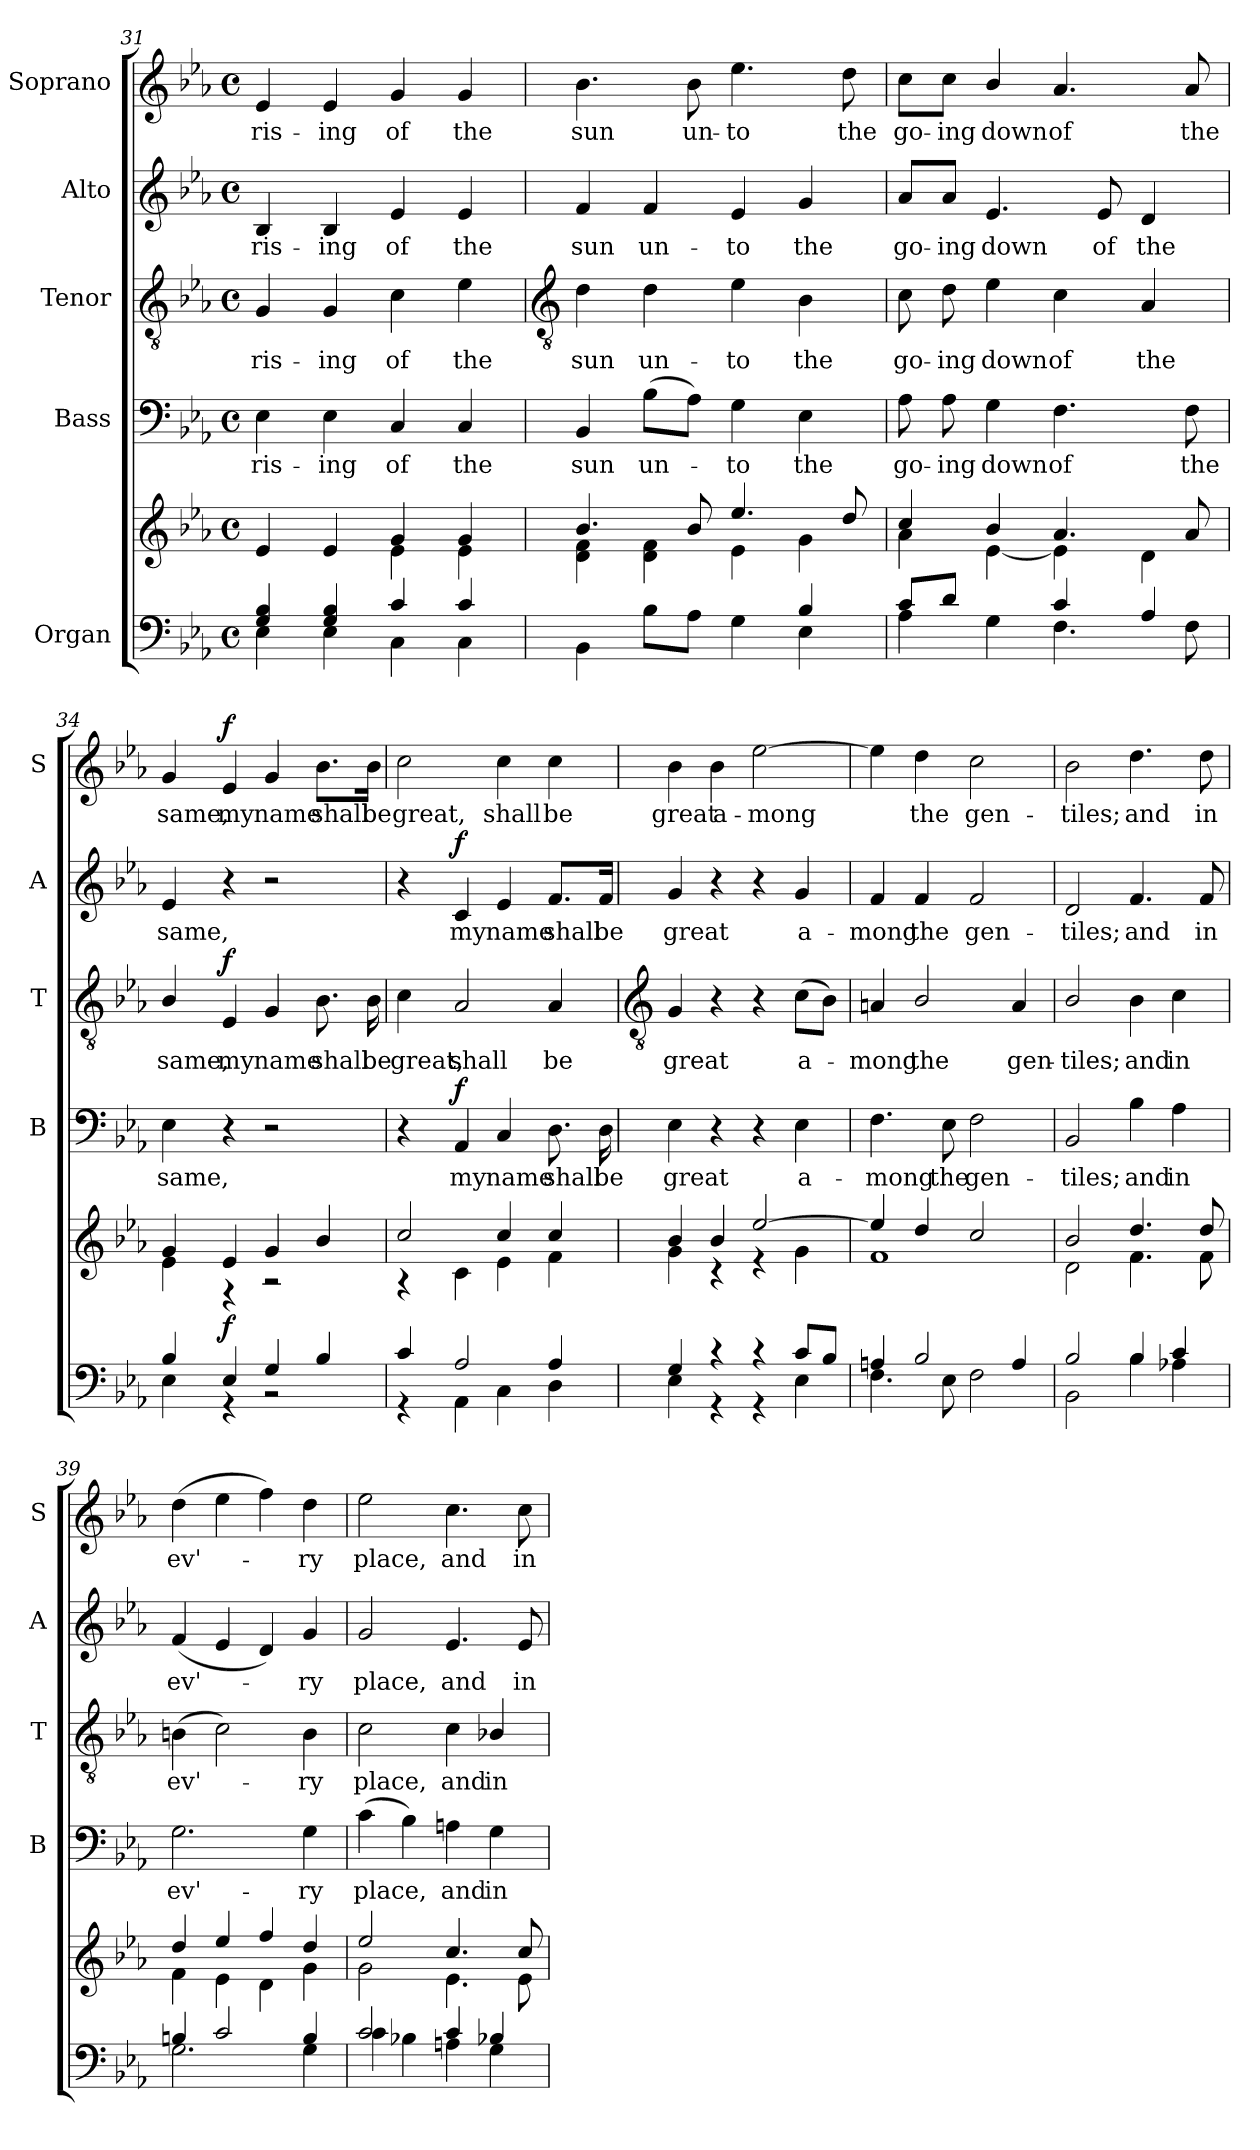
**kern	**kern	**dynam	**kern	**text	**dynam	**kern	**text	**dynam	**kern	**text	**dynam	**kern	**text	**dynam
*part5	*part5	*part5	*part4	*part4	*part4	*part3	*part3	*part3	*part2	*part2	*part2	*part1	*part1	*part1
*staff6	*staff5	*staff5/6	*staff4	*staff4	*staff4	*staff3	*staff3	*staff3	*staff2	*staff2	*staff2	*staff1	*staff1	*staff1
*I"Organ	*	*	*I"Bass	*	*	*I"Tenor	*	*	*I"Alto	*	*	*I"Soprano	*	*
*	*	*	*I'B	*	*	*I'T	*	*	*I'A	*	*	*I'S	*	*
*clefF4	*clefG2	*	*clefF4	*	*	*clefGv2	*	*	*clefG2	*	*	*clefG2	*	*
*k[b-e-a-]	*k[b-e-a-]	*	*k[b-e-a-]	*	*	*k[b-e-a-]	*	*	*k[b-e-a-]	*	*	*k[b-e-a-]	*	*
*E-:	*E-:	*	*E-:	*	*	*E-:	*	*	*E-:	*	*	*E-:	*	*
*M4/4	*M4/4	*	*M4/4	*	*	*M4/4	*	*	*M4/4	*	*	*M4/4	*	*
*met(c)	*met(c)	*	*met(c)	*	*	*met(c)	*	*	*met(c)	*	*	*met(c)	*	*
=31	=31	=31	=31	=31	=31	=31	=31	=31	=31	=31	=31	=31	=31	=31
*^	*^	*	*	*	*	*	*	*	*	*	*	*	*	*
!	!	!	!	!	!	!LO:LY:b	!	!	!LO:LY:b	!	!	!LO:LY:b	!	!	!LO:LY:b	!
4G/ 4B-/	4E-\	4e-/	2ryy	.	4E-	ris-	.	4G	ris-	.	4B-	ris-	.	4e-	ris-	.
!	!	!	!	!	!	!LO:LY:b	!	!	!LO:LY:b	!	!	!LO:LY:b	!	!	!LO:LY:b	!
4G/ 4B-/	4E-\	4e-/	.	.	4E-	-ing	.	4G	-ing	.	4B-	-ing	.	4e-	-ing	.
!	!	!	!	!	!	!LO:LY:b	!	!	!LO:LY:b	!	!	!LO:LY:b	!	!	!LO:LY:b	!
4c/	4C\	4g/	4e-\	.	4C	of	.	4c	of	.	4e-	of	.	4g	of	.
!	!	!	!	!	!	!LO:LY:b	!	!	!LO:LY:b	!	!	!LO:LY:b	!	!	!LO:LY:b	!
4c/	4C\	4g/	4e-\	.	4C	the	.	4e-	the	.	4e-	the	.	4g	the	.
!!LO:LB:g=z
=32	=32	=32	=32	=32	=32	=32	=32	=32	=32	=32	=32	=32	=32	=32	=32	=32
*	*	*	*	*	*	*	*	*clefGv2	*	*	*	*	*	*	*	*
!	!	!	!	!	!	!LO:LY:b	!	!	!LO:LY:b	!	!	!LO:LY:b	!	!	!LO:LY:b	!
4ryy	4BB-\	4.b-/	4d\ 4f\	.	4BB-	sun	.	4d	sun	.	4f	sun	.	4.b-	sun	.
!	!	!	!	!	!	!LO:LY:b	!	!	!LO:LY:b	!	!	!LO:LY:b	!	!	!	!
4ryy	8B-\L	.	4d\ 4f\	.	(>8B-L	un-	.	4d	un-	.	4f	un-	.	.	.	.
!	!	!	!	!	!	!	!	!	!	!	!	!	!	!	!LO:LY:b	!
.	8A-\J	8b-/	.	.	8A-J)	.	.	.	.	.	.	.	.	8b-	un-	.
!	!	!	!	!	!	!LO:LY:b	!	!	!LO:LY:b	!	!	!LO:LY:b	!	!	!LO:LY:b	!
4ryy	4G\	4.ee-/	4e-\	.	4G	to	.	4e-	-to	.	4e-	-to	.	4.ee-	-to	.
!	!	!	!	!	!	!LO:LY:b	!	!	!LO:LY:b	!	!	!LO:LY:b	!	!	!	!
4B-/	4E-\	.	4g\	.	4E-	the	.	4B-	the	.	4g	the	.	.	.	.
!	!	!	!	!	!	!	!	!	!	!	!	!	!	!	!LO:LY:b	!
.	.	8dd/	.	.	.	.	.	.	.	.	.	.	.	8dd	the	.
=33	=33	=33	=33	=33	=33	=33	=33	=33	=33	=33	=33	=33	=33	=33	=33	=33
!	!	!	!	!	!	!LO:LY:b	!	!	!LO:LY:b	!	!	!LO:LY:b	!	!	!LO:LY:b	!
8c/L	4A-\	4cc/	4a-\	.	8A-	go-	.	8c	go-	.	8a-/L	go-	.	8cc\L	go-	.
!	!	!	!	!	!	!LO:LY:b	!	!	!LO:LY:b	!	!	!LO:LY:b	!	!	!LO:LY:b	!
8d/J	.	.	.	.	8A-	-ing	.	8d	-ing	.	8a-/J	-ing	.	8cc\J	-ing	.
!	!	!	!	!	!	!LO:LY:b	!	!	!LO:LY:b	!	!	!LO:LY:b	!	!	!LO:LY:b	!
4ryy	4G\	4b-/	[4e-\	.	4G	down	.	4e-	down	.	4.e-	down	.	4b-/	down	.
!	!	!	!	!	!	!LO:LY:b	!	!	!LO:LY:b	!	!	!	!	!	!LO:LY:b	!
4c/	4.F\	4.a-/	4e-\]	.	4.F	of	.	4c	of	.	.	.	.	4.a-	of	.
!	!	!	!	!	!	!	!	!	!	!	!	!LO:LY:b	!	!	!	!
.	.	.	.	.	.	.	.	.	.	.	8e-	of	.	.	.	.
!	!	!	!	!	!	!	!	!	!LO:LY:b	!	!	!LO:LY:b	!	!	!	!
4A-/	.	.	4d\	.	.	.	.	4A-	the	.	4d	the	.	.	.	.
!	!	!	!	!	!	!LO:LY:b	!	!	!	!	!	!	!	!	!LO:LY:b	!
.	8F\	8a-/	.	.	8F	the	.	.	.	.	.	.	.	8a-	the	.
=34	=34	=34	=34	=34	=34	=34	=34	=34	=34	=34	=34	=34	=34	=34	=34	=34
!	!	!	!	!	!	!LO:LY:b	!	!	!LO:LY:b	!	!	!LO:LY:b	!	!	!LO:LY:b	!
4B-/	4E-\	4g/	4e-\	.	4E-	same,	.	4B-/	same,	.	4e-	same,	.	4g	same,	.
!	!	!	!	!LO:DY:b	!	!	!	!	!LO:LY:b	!LO:DY:b	!	!	!	!	!LO:LY:b	!LO:DY:b
4E-/	4r	4e-/	4r	f	4r	.	.	4E-	my	f	4r	.	.	4e-	my	f
!	!	!	!	!	!	!	!	!	!LO:LY:b	!	!	!	!	!	!LO:LY:b	!
4G/	2r	4g/	2r	.	2r	.	.	4G	name	.	2r	.	.	4g	name	.
!	!	!	!	!	!	!	!	!	!LO:LY:b	!	!	!	!	!	!LO:LY:b	!
4B-/	.	4b-/	.	.	.	.	.	8.B-	shall	.	.	.	.	8.b-\L	shall	.
!	!	!	!	!	!	!	!	!	!LO:LY:b	!	!	!	!	!	!LO:LY:b	!
.	.	.	.	.	.	.	.	16B-	be	.	.	.	.	16b-\Jk	be	.
=35	=35	=35	=35	=35	=35	=35	=35	=35	=35	=35	=35	=35	=35	=35	=35	=35
!	!	!	!	!	!	!	!	!	!LO:LY:b	!	!	!	!	!	!LO:LY:b	!
4c/	4r	2cc/	4r	.	4r	.	.	4c	great,	.	4r	.	.	2cc	great,	.
!	!	!	!	!	!	!LO:LY:b	!LO:DY:b	!	!LO:LY:b	!	!	!LO:LY:b	!LO:DY:b	!	!	!
2A-/	4AA-\	.	4c\	.	4AA-	my	f	2A-	shall	.	4c	my	f	.	.	.
!	!	!	!	!	!	!LO:LY:b	!	!	!	!	!	!LO:LY:b	!	!	!LO:LY:b	!
.	4C\	4cc/	4e-\	.	4C	name	.	.	.	.	4e-	name	.	4cc	shall	.
!	!	!	!	!	!	!LO:LY:b	!	!	!LO:LY:b	!	!	!LO:LY:b	!	!	!LO:LY:b	!
4A-/	4D\	4cc/	4f\	.	8.D	shall	.	4A-	be	.	8.f/L	shall	.	4cc	be	.
!	!	!	!	!	!	!LO:LY:b	!	!	!	!	!	!LO:LY:b	!	!	!	!
.	.	.	.	.	16D	be	.	.	.	.	16f/Jk	be	.	.	.	.
!!LO:LB:g=z
=36	=36	=36	=36	=36	=36	=36	=36	=36	=36	=36	=36	=36	=36	=36	=36	=36
*	*	*	*	*	*	*	*	*clefGv2	*	*	*	*	*	*	*	*
!	!	!	!	!	!	!LO:LY:b	!	!	!LO:LY:b	!	!	!LO:LY:b	!	!	!LO:LY:b	!
4G/	4E-\	4b-/	4g\	.	4E-	great	.	4G	great	.	4g	great	.	4b-	great	.
!	!	!	!	!	!	!	!	!	!	!	!	!	!	!	!LO:LY:b	!
4r	4r	4b-/	4r	.	4r	.	.	4r	.	.	4r	.	.	4b-	a-	.
!	!	!	!	!	!	!	!	!	!	!	!	!	!	!	!LO:LY:b	!
4r	4r	[2ee-/	4r	.	4r	.	.	4r	.	.	4r	.	.	[2ee-	-mong	.
!	!	!	!	!	!	!LO:LY:b	!	!	!LO:LY:b	!	!	!LO:LY:b	!	!	!	!
8c/L	4E-\	.	4g\	.	4E-	a-	.	(>8cL	a-	.	4g	a-	.	.	.	.
8B-/J	.	.	.	.	.	.	.	8B-J)	.	.	.	.	.	.	.	.
=37	=37	=37	=37	=37	=37	=37	=37	=37	=37	=37	=37	=37	=37	=37	=37	=37
!	!	!	!	!	!	!LO:LY:b	!	!	!LO:LY:b	!	!	!LO:LY:b	!	!	!	!
4An/	4.F\	4ee-/]	1f\	.	4.F	-mong	.	4An	mong	.	4f	-mong	.	4ee-]	.	.
!	!	!	!	!	!	!	!	!	!LO:LY:b	!	!	!LO:LY:b	!	!	!LO:LY:b	!
2B-/	.	4dd/	.	.	.	.	.	2B-/	the	.	4f	the	.	4dd	the	.
!	!	!	!	!	!	!LO:LY:b	!	!	!	!	!	!	!	!	!	!
.	8E-\	.	.	.	8E-	the	.	.	.	.	.	.	.	.	.	.
!	!	!	!	!	!	!LO:LY:b	!	!	!	!	!	!LO:LY:b	!	!	!LO:LY:b	!
.	2F\	2cc/	.	.	2F	gen-	.	.	.	.	2f	gen-	.	2cc	gen-	.
!	!	!	!	!	!	!	!	!	!LO:LY:b	!	!	!	!	!	!	!
4A/	.	.	.	.	.	.	.	4A	gen-	.	.	.	.	.	.	.
=38	=38	=38	=38	=38	=38	=38	=38	=38	=38	=38	=38	=38	=38	=38	=38	=38
!	!	!	!	!	!	!LO:LY:b	!	!	!LO:LY:b	!	!	!LO:LY:b	!	!	!LO:LY:b	!
2B-/	2BB-\	2b-/	2d\	.	2BB-	-tiles;	.	2B-/	-tiles;	.	2d	-tiles;	.	2b-	-tiles;	.
!	!	!	!	!	!	!LO:LY:b	!	!	!LO:LY:b	!	!	!LO:LY:b	!	!	!LO:LY:b	!
4B-/	4B-\	4.dd/	4.f\	.	4B-	and	.	4B-\	and	.	4.f	and	.	4.dd	and	.
!	!	!	!	!	!	!LO:LY:b	!	!	!LO:LY:b	!	!	!	!	!	!	!
4c/	4A-X\	.	.	.	4A-	in	.	4c	in	.	.	.	.	.	.	.
!	!	!	!	!	!	!	!	!	!	!	!	!LO:LY:b	!	!	!LO:LY:b	!
.	.	8dd/	8f\	.	.	.	.	.	.	.	8f	in	.	8dd	in	.
=39	=39	=39	=39	=39	=39	=39	=39	=39	=39	=39	=39	=39	=39	=39	=39	=39
!	!	!	!	!	!	!LO:LY:b	!	!	!LO:LY:b	!	!	!LO:LY:b	!	!	!LO:LY:b	!
4Bn/	2.G\	4dd/	4f\	.	2.G	ev'-	.	(>4Bn	ev'-	.	(<4f	ev'-	.	(>4dd	ev'-	.
2c/	.	4ee-/	4e-\	.	.	.	.	2c)	.	.	4e-	.	.	4ee-	.	.
.	.	4ff/	4d\	.	.	.	.	.	.	.	4d)	.	.	4ff)	.	.
!	!	!	!	!	!	!LO:LY:b	!	!	!LO:LY:b	!	!	!LO:LY:b	!	!	!LO:LY:b	!
4B/	4G\	4dd/	4g\	.	4G	-ry	.	4B	ry	.	4g	ry	.	4dd	-ry	.
=40	=40	=40	=40	=40	=40	=40	=40	=40	=40	=40	=40	=40	=40	=40	=40	=40
!	!	!	!	!	!	!LO:LY:b	!	!	!LO:LY:b	!	!	!LO:LY:b	!	!	!LO:LY:b	!
2c/	4c\	2ee-/	2g\	.	(>4c	place,	.	2c	place,	.	2g	place,	.	2ee-	place,	.
.	4B-X\	.	.	.	4B-)	.	.	.	.	.	.	.	.	.	.	.
!	!	!	!	!	!	!LO:LY:b	!	!	!LO:LY:b	!	!	!LO:LY:b	!	!	!LO:LY:b	!
4c/	4An\	4.cc/	4.e-\	.	4An	and	.	4c	and	.	4.e-	and	.	4.cc	and	.
!	!	!	!	!	!	!LO:LY:b	!	!	!LO:LY:b	!	!	!	!	!	!	!
4B-X/	4G\	.	.	.	4G	in	.	4B-X/	in	.	.	.	.	.	.	.
!	!	!	!	!	!	!	!	!	!	!	!	!LO:LY:b	!	!	!LO:LY:b	!
.	.	8cc/	8e-\	.	.	.	.	.	.	.	8e-	in	.	8cc	in	.
*v	*v	*	*	*	*	*	*	*	*	*	*	*	*	*	*	*
*	*v	*v	*	*	*	*	*	*	*	*	*	*	*	*	*
=	=	=	=	=	=	=	=	=	=	=	=	=	=	=
*-	*-	*-	*-	*-	*-	*-	*-	*-	*-	*-	*-	*-	*-	*-
